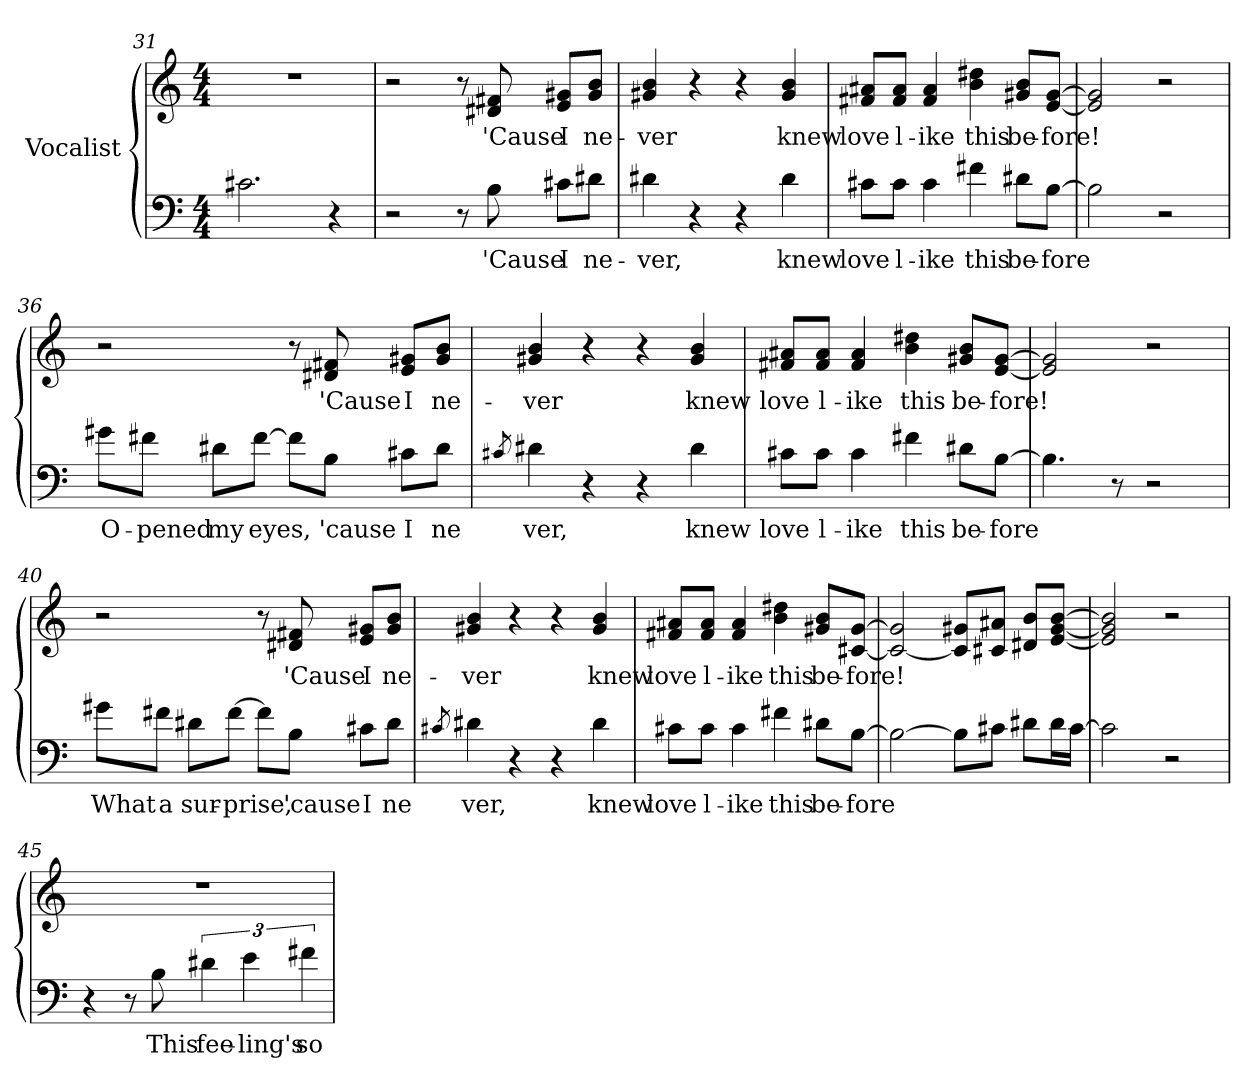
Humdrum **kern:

**kern	**text	**kern	**text
*part1	*part1	*part1	*part1
*staff2	*staff2	*staff1	*staff1
*I"Vocalist	*	*	*
*clefF4	*	*clefG2	*
*M4/4	*	*M4/4	*
=31	=31	=31	=31
2.c#X	_	1r	.
4r	.	.	.
=32	=32	=32	=32
2r	.	2r	.
8r	.	8r	.
8B	'Cause	8d#X 8f#X	'Cause
8c#X\L	I	8e/ 8g#X/L	I
8d#X\J	ne-	8g#/ 8b/J	ne-
=33	=33	=33	=33
4d#X	-ver,	4g#X 4b	-ver
4r	.	4r	.
4r	.	4r	.
4d#	knew	4g# 4b	knew
=34	=34	=34	=34
8c#X\L	love	8f#X/ 8a#X/L	love
8c#\J	l-	8f#/ 8a#/J	l-
4c#	-ike	4f# 4a#	-ike
4f#X	this	4b 4dd#X	this
8d#X\L	be-	8g#X/ 8b/L	be-
[8B\J	-fore	[8e/ [8g#/J	-fore!
=35	=35	=35	=35
2B]	_	2e] 2g#]	_
2r	.	2r	.
=36	=36	=36	=36
8g#X\L	O-	2r	.
8f#X\J	-pened	.	.
8d#X\L	my	.	.
[8f#\J	eyes,	.	.
8f#\L]	_	8r	.
8B\J	'cause	8d#X 8f#X	'Cause
8c#X\L	I	8e/ 8g#X/L	I
8d#\J	ne-	8g#/ 8b/J	ne-
=37	=37	=37	=37
8qc#X	_	.	.
4d#X	-ver,	4g#X 4b	-ver
4r	.	4r	.
4r	.	4r	.
4d#	knew	4g# 4b	knew
=38	=38	=38	=38
8c#X\L	love	8f#X/ 8a#X/L	love
8c#\J	l-	8f#/ 8a#/J	l-
4c#	-ike	4f# 4a#	-ike
4f#X	this	4b 4dd#X	this
8d#X\L	be-	8g#X/ 8b/L	be-
[8B\J	-fore	[8e/ [8g#/J	-fore!
=39	=39	=39	=39
4.B]	_	2e] 2g#]	_
8r	.	.	.
2r	.	2r	.
=40	=40	=40	=40
8g#X\L	What	2r	.
8f#X\J	a	.	.
8d#X\L	sur-	.	.
[8f#\J	-prise,	.	.
8f#\L]	_	8r	.
8B\J	'cause	8d#X 8f#X	'Cause
8c#X\L	I	8e/ 8g#X/L	I
8d#\J	ne-	8g#/ 8b/J	ne-
=41	=41	=41	=41
8qc#X	_	.	.
4d#X	-ver,	4g#X 4b	-ver
4r	.	4r	.
4r	.	4r	.
4d#	knew	4g# 4b	knew
=42	=42	=42	=42
8c#X\L	love	8f#X/ 8a#X/L	love
8c#\J	l-	8f#/ 8a#/J	l-
4c#	-ike	4f# 4a#	-ike
4f#X	this	4b 4dd#X	this
8d#X\L	be-	8g#X/ 8b/L	be-
[8B\J	-fore	[8c#X/ [8g#/J	-fore!
=43	=43	=43	=43
2B_	_	2c#_ 2g#]	_
8B\L]	_	8c#]/ 8g#X/L	_
8c#X\J	_	8c#X/ 8a#X/J	_
8d#X\L	_	8d#X/ 8b/L	_
16d#\L	_	[8e/ [8g#/ [8b/J	_
[16c#\JJ	_	.	.
=44	=44	=44	=44
2c#]	_	2e] 2g#] 2b]	_
2r	.	2r	.
=45	=45	=45	=45
4r	.	1r	.
8r	.	.	.
8B	This	.	.
6d#X	fee-	.	.
6e	-ling's	.	.
6f#X	so	.	.
=	=	=	=
*-	*-	*-	*-
